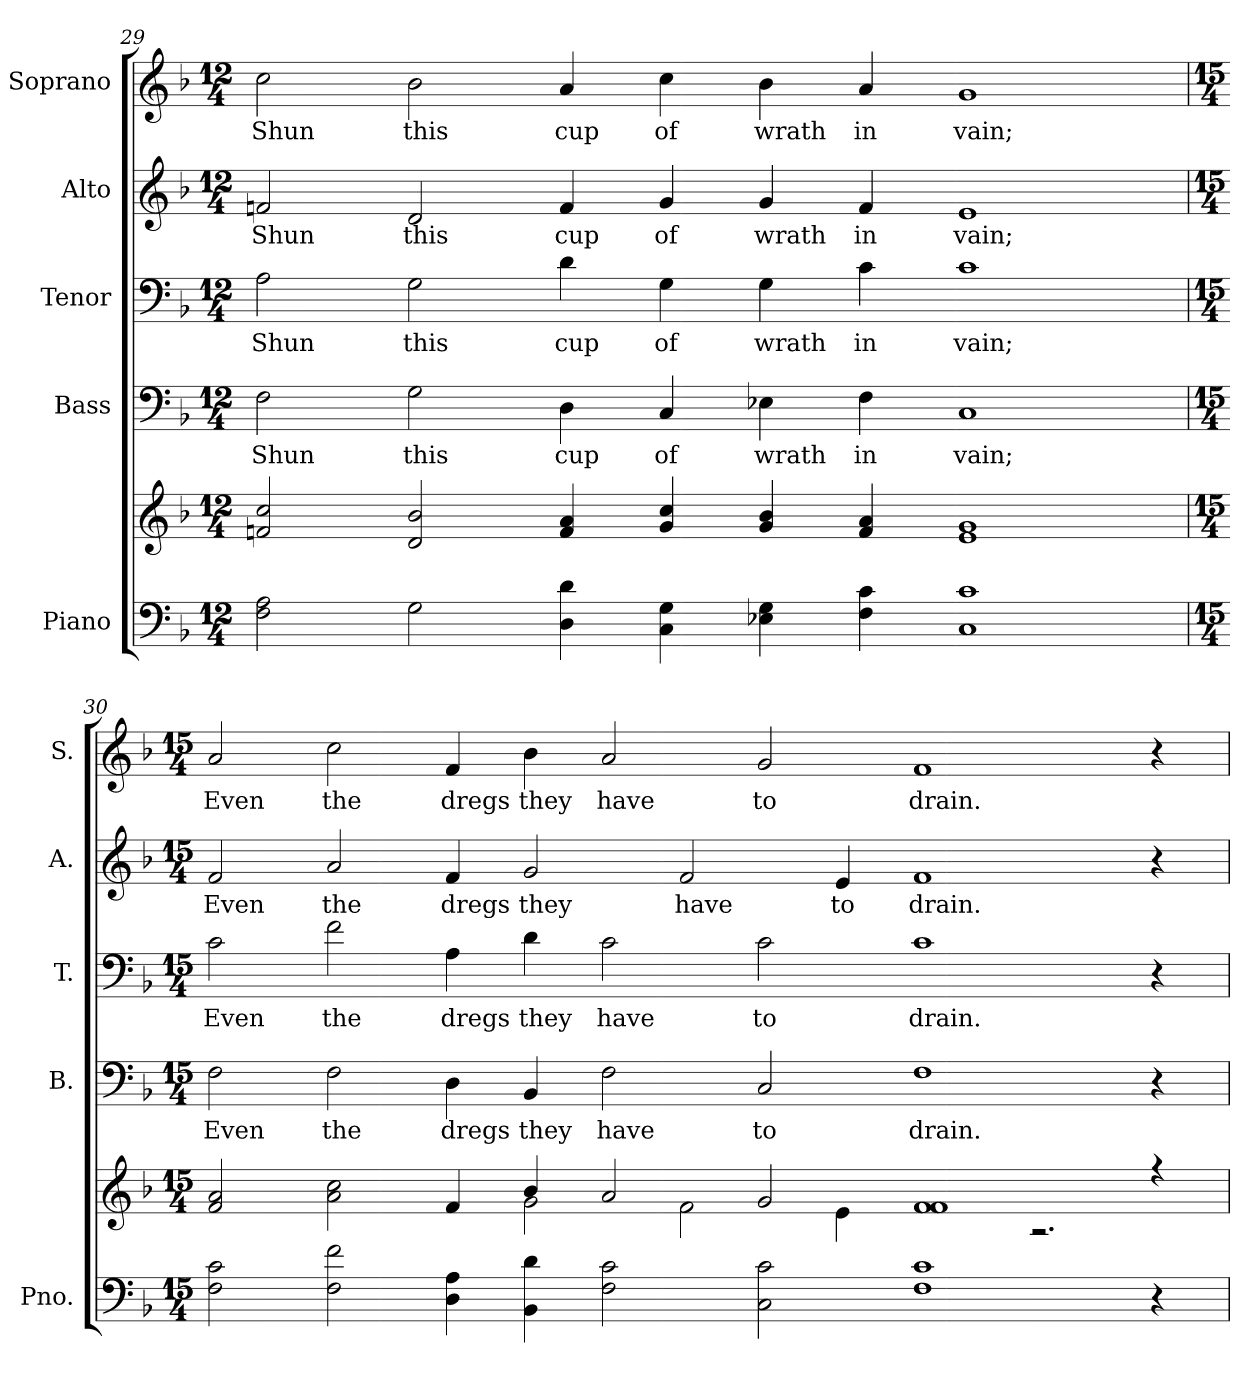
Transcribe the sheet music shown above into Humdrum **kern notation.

**kern	**kern	**kern	**text	**kern	**text	**kern	**text	**kern	**text
*part5	*part5	*part4	*part4	*part3	*part3	*part2	*part2	*part1	*part1
*staff6	*staff5	*staff4	*staff4	*staff3	*staff3	*staff2	*staff2	*staff1	*staff1
*I"Piano	*	*I"Bass	*	*I"Tenor	*	*I"Alto	*	*I"Soprano	*
*I'Pno.	*	*I'B.	*	*I'T.	*	*I'A.	*	*I'S.	*
!!LO:PB:g=z
*clefF4	*clefG2	*clefF4	*	*clefF4	*	*clefG2	*	*clefG2	*
*k[b-]	*k[b-]	*k[b-]	*	*k[b-]	*	*k[b-]	*	*k[b-]	*
*F:	*F:	*F:	*	*F:	*	*F:	*	*F:	*
*M12/4	*M12/4	*M12/4	*	*M12/4	*	*M12/4	*	*M12/4	*
=29	=29	=29	=29	=29	=29	=29	=29	=29	=29
!	!	!	!LO:LY:b:color=#000000	!	!	!	!	!	!
!	!	!	!	!	!LO:LY:b:color=#000000	!	!	!	!
!	!	!	!	!	!	!	!LO:LY:b:color=#000000	!	!
!	!	!	!	!	!	!	!	!	!LO:LY:b:color=#000000
2Fi\ 2Ai	2fni/ 2cci	2Fi\	Shun	2Ai\	Shun	2fni/	Shun	2cci\	Shun
!	!	!	!LO:LY:b:color=#000000	!	!	!	!	!	!
!	!	!	!	!	!LO:LY:b:color=#000000	!	!	!	!
!	!	!	!	!	!	!	!LO:LY:b:color=#000000	!	!
!	!	!	!	!	!	!	!	!	!LO:LY:b:color=#000000
2Gi\	2di/ 2b-i	2Gi\	this	2Gi\	this	2di/	this	2b-i\	this
!	!	!	!LO:LY:b:color=#000000	!	!	!	!	!	!
!	!	!	!	!	!LO:LY:b:color=#000000	!	!	!	!
!	!	!	!	!	!	!	!LO:LY:b:color=#000000	!	!
!	!	!	!	!	!	!	!	!	!LO:LY:b:color=#000000
4Di\ 4di	4fi/ 4ai	4Di\	cup	4di\	cup	4fi/	cup	4ai/	cup
!	!	!	!LO:LY:b:color=#000000	!	!	!	!	!	!
!	!	!	!	!	!LO:LY:b:color=#000000	!	!	!	!
!	!	!	!	!	!	!	!LO:LY:b:color=#000000	!	!
!	!	!	!	!	!	!	!	!	!LO:LY:b:color=#000000
4Ci\ 4Gi	4gi/ 4cci	4Ci/	of	4Gi\	of	4gi/	of	4cci\	of
!	!	!	!LO:LY:b:color=#000000	!	!	!	!	!	!
!	!	!	!	!	!LO:LY:b:color=#000000	!	!	!	!
!	!	!	!	!	!	!	!LO:LY:b:color=#000000	!	!
!	!	!	!	!	!	!	!	!	!LO:LY:b:color=#000000
4E-Xi\ 4Gi	4gi/ 4b-i	4E-Xi\	wrath	4Gi\	wrath	4gi/	wrath	4b-i\	wrath
!	!	!	!LO:LY:b:color=#000000	!	!	!	!	!	!
!	!	!	!	!	!LO:LY:b:color=#000000	!	!	!	!
!	!	!	!	!	!	!	!LO:LY:b:color=#000000	!	!
!	!	!	!	!	!	!	!	!	!LO:LY:b:color=#000000
4Fi\ 4ci	4fi/ 4ai	4Fi\	in	4ci\	in	4fi/	in	4ai/	in
!	!	!	!LO:LY:b:color=#000000	!	!	!	!	!	!
!	!	!	!	!	!LO:LY:b:color=#000000	!	!	!	!
!	!	!	!	!	!	!	!LO:LY:b:color=#000000	!	!
!	!	!	!	!	!	!	!	!	!LO:LY:b:color=#000000
1Ci 1ci	1ei 1gi	1Ci	vain;	1ci	vain;	1ei	vain;	1gi	vain;
=30	=30	=30	=30	=30	=30	=30	=30	=30	=30
*M15/4	*M15/4	*M15/4	*	*M15/4	*	*M15/4	*	*M15/4	*
*	*^	*	*	*	*	*	*	*	*
!	!	!	!	!LO:LY:b:color=#000000	!	!	!	!	!	!
!	!	!	!	!	!	!LO:LY:b:color=#000000	!	!	!	!
!	!	!	!	!	!	!	!	!LO:LY:b:color=#000000	!	!
!	!	!	!	!	!	!	!	!	!	!LO:LY:b:color=#000000
2Fi\ 2ci	2fi/ 2ai	1ryy	2Fi\	Even	2ci\	Even	2fi/	Even	2ai/	Even
!	!	!	!	!LO:LY:b:color=#000000	!	!	!	!	!	!
!	!	!	!	!	!	!LO:LY:b:color=#000000	!	!	!	!
!	!	!	!	!	!	!	!	!LO:LY:b:color=#000000	!	!
!	!	!	!	!	!	!	!	!	!	!LO:LY:b:color=#000000
2Fi\ 2fi	2ai\ 2cci	.	2Fi\	the	2fi\	the	2ai/	the	2cci\	the
!	!	!	!	!LO:LY:b:color=#000000	!	!	!	!	!	!
!	!	!	!	!	!	!LO:LY:b:color=#000000	!	!	!	!
!	!	!	!	!	!	!	!	!LO:LY:b:color=#000000	!	!
!	!	!	!	!	!	!	!	!	!	!LO:LY:b:color=#000000
4Di\ 4Ai	4fi/	4ryy	4Di\	dregs	4Ai\	dregs	4fi/	dregs	4fi/	dregs
!	!	!	!	!LO:LY:b:color=#000000	!	!	!	!	!	!
!	!	!	!	!	!	!LO:LY:b:color=#000000	!	!	!	!
!	!	!	!	!	!	!	!	!LO:LY:b:color=#000000	!	!
!	!	!	!	!	!	!	!	!	!	!LO:LY:b:color=#000000
4BB-i\ 4di	4b-i/	2gi\	4BB-i/	they	4di\	they	2gi/	they	4b-i\	they
!	!	!	!	!LO:LY:b:color=#000000	!	!	!	!	!	!
!	!	!	!	!	!	!LO:LY:b:color=#000000	!	!	!	!
!	!	!	!	!	!	!	!	!	!	!LO:LY:b:color=#000000
2Fi\ 2ci	2ai/	.	2Fi\	have	2ci\	have	.	.	2ai/	have
!	!	!	!	!	!	!	!	!LO:LY:b:color=#000000	!	!
.	.	2fi\	.	.	.	.	2fi/	have	.	.
!	!	!	!	!LO:LY:b:color=#000000	!	!	!	!	!	!
!	!	!	!	!	!	!LO:LY:b:color=#000000	!	!	!	!
!	!	!	!	!	!	!	!	!	!	!LO:LY:b:color=#000000
2Ci\ 2ci	2gi/	.	2Ci/	to	2ci\	to	.	.	2gi/	to
!	!	!	!	!	!	!	!	!LO:LY:b:color=#000000	!	!
.	.	4ei\	.	.	.	.	4ei/	to	.	.
!	!	!	!	!LO:LY:b:color=#000000	!	!	!	!	!	!
!	!	!	!	!	!	!LO:LY:b:color=#000000	!	!	!	!
!	!	!	!	!	!	!	!	!LO:LY:b:color=#000000	!	!
!	!	!	!	!	!	!	!	!	!	!LO:LY:b:color=#000000
1Fi 1ci	1fi 1fi	2ryy	1Fi	drain.	1ci	drain.	1fi	drain.	1fi	drain.
.	.	2.r	.	.	.	.	.	.	.	.
4r	4r	.	4r	.	4r	.	4r	.	4r	.
*	*v	*v	*	*	*	*	*	*	*	*
=	=	=	=	=	=	=	=	=	=
*-	*-	*-	*-	*-	*-	*-	*-	*-	*-
